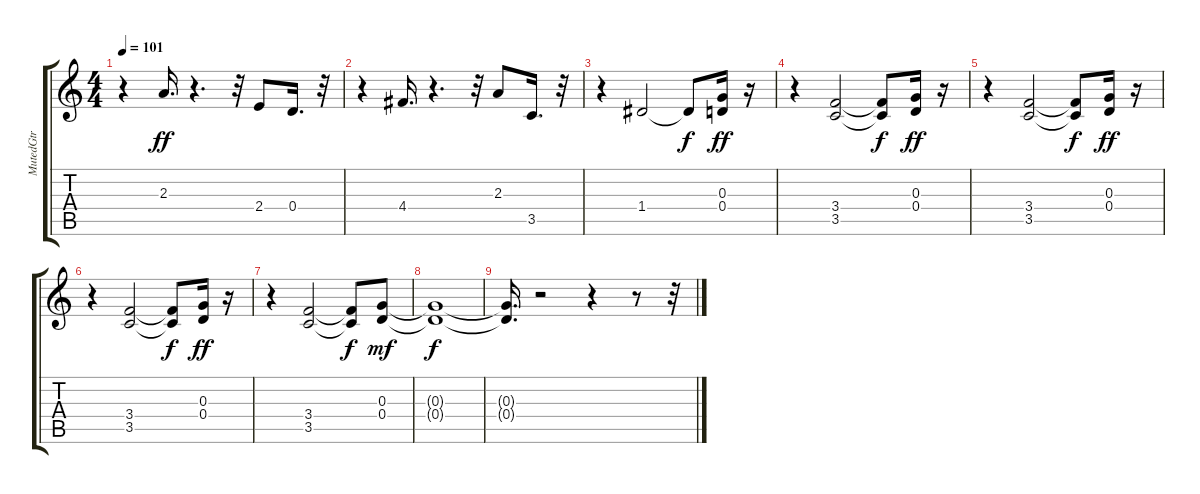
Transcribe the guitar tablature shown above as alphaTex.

\track ("MutedGtr" "MutedGtr") {instrument electricguitarmuted}
\staff {score tabs}
\tuning (E4 B3 G3 D3 A2 E2) {hide}
\ts (4 4)
\tempo 101
\clef g2
\ks c
r.4{dy ff} 2.3.16{d} r.4{d} r.32 2.4.8 0.4.16{d} r.32 |
r.4 4.4.16{d} r.4{d} r.32 2.3.8 3.5.16{d} r.32 |
r.4 1.4.2 1.4{t}.8{dy f} (0.3 0.4).16{dy ff} r.16 |
r.4 (3.4 3.5).2 (3.4{t} 3.5{t}).8{dy f} (0.3 0.4).16{dy ff} r.16 |
r.4 (3.4 3.5).2 (3.4{t} 3.5{t}).8{dy f} (0.3 0.4).16{dy ff} r.16 |
r.4 (3.4 3.5).2 (3.4{t} 3.5{t}).8{dy f} (0.3 0.4).16{dy ff} r.16 |
r.4 (3.4 3.5).2 (3.4{t} 3.5{t}).8{dy f} (0.3 0.4).8{dy mf} |
(0.3{t} 0.4{t}).1{dy f} |
(0.3{t} 0.4{t}).16{d} r.2 r.4 r.8 r.32
